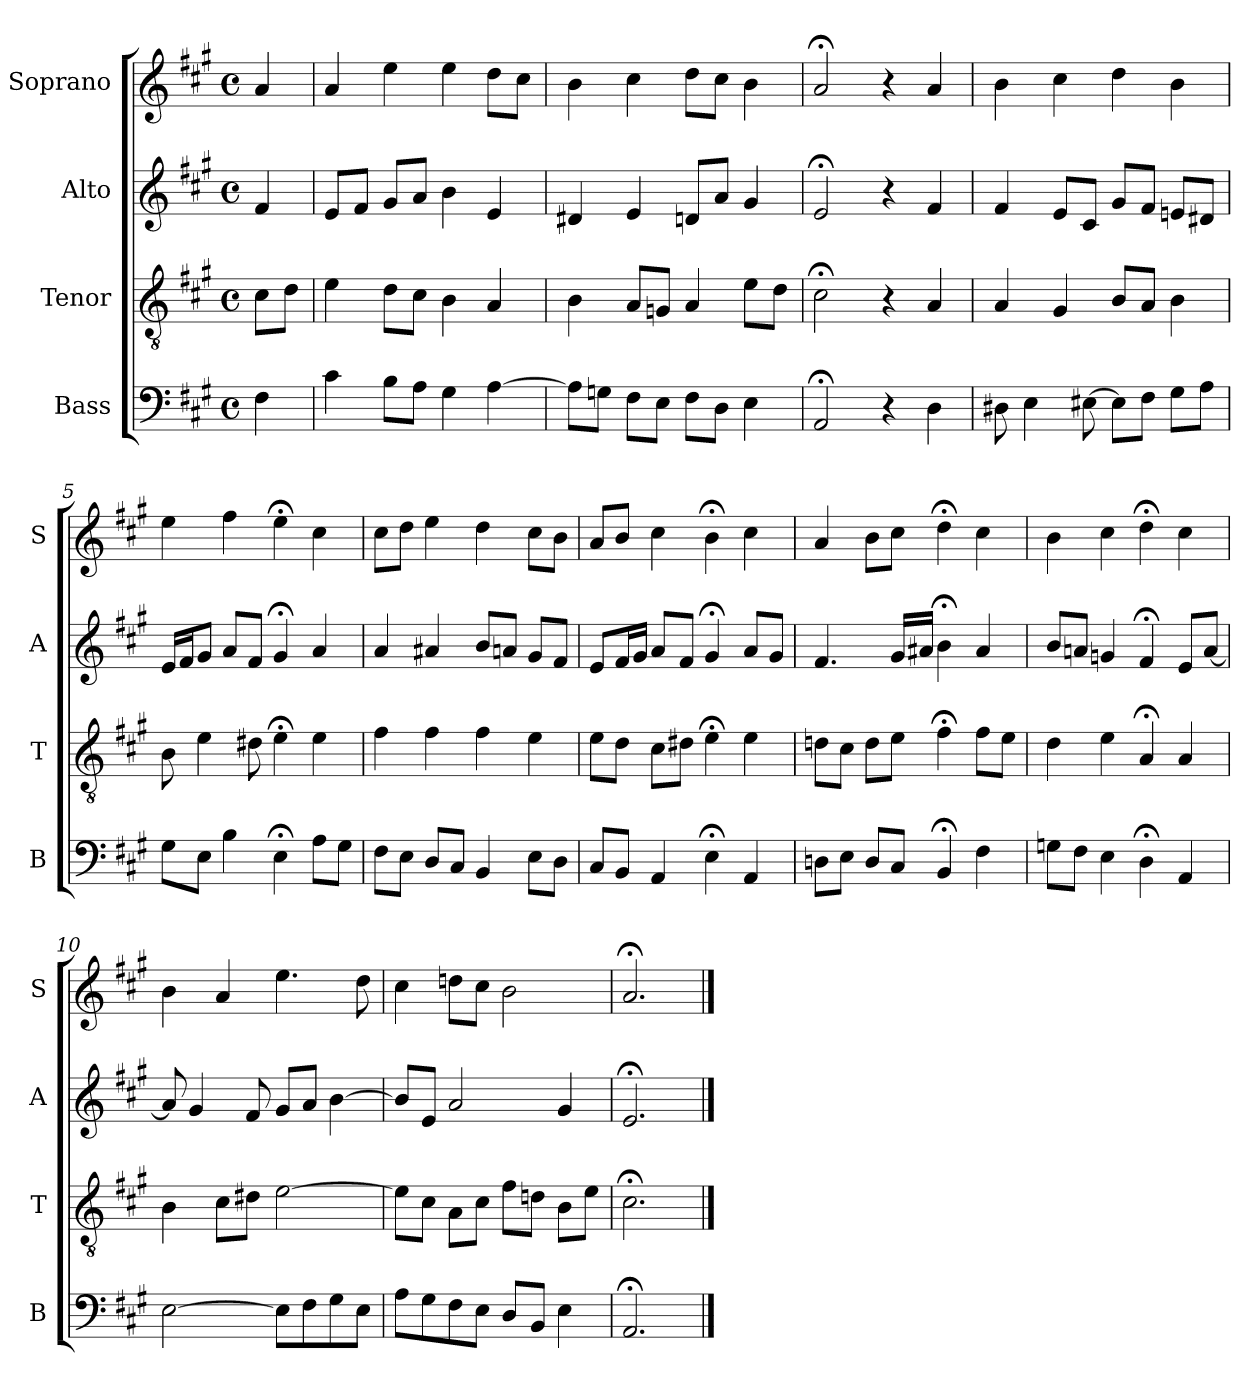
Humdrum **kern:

**kern	**kern	**kern	**kern
*part4	*part3	*part2	*part1
*staff4	*staff3	*staff2	*staff1
*I"Bass	*I"Tenor	*I"Alto	*I"Soprano
*I'B	*I'T	*I'A	*I'S
*clefF4	*clefGv2	*clefG2	*clefG2
*k[f#c#g#]	*k[f#c#g#]	*k[f#c#g#]	*k[f#c#g#]
*A:	*A:	*A:	*A:
*M4/4	*M4/4	*M4/4	*M4/4
*met(c)	*met(c)	*met(c)	*met(c)
*MM100	*MM100	*MM100	*MM100
=	=	=	=
4F#	8c#L	4f#	4a
.	8dJ	.	.
=1	=1	=1	=1
4c#	4e	8eL	4a
.	.	8f#J	.
8BL	8dL	8g#L	4ee
8AJ	8c#J	8aJ	.
4G#	4B	4b	4ee
[4A	4A	4e	8ddL
.	.	.	8cc#J
=2	=2	=2	=2
8AL]	4B	4d#X	4b
8GnJ	.	.	.
8F#L	8AL	4e	4cc#
8EJ	8GnJ	.	.
8F#L	4A	8dnL	8ddL
8DJ	.	8aJ	8cc#J
4E	8eL	4g#	4b
.	8dJ	.	.
=3	=3	=3	=3
2AA;<	2c#;<	2e;<	2a;<
4r	4r	4r	4r
4D	4A	4f#	4a
=4	=4	=4	=4
8D#X	4A	4f#	4b
4E	.	.	.
.	4G#	8eL	4cc#
[8E#X	.	8c#J	.
8E#L]	8BL	8g#L	4dd
8F#J	8AJ	8f#J	.
8G#L	4B	8enL	4b
8AJ	.	8d#XJ	.
=5	=5	=5	=5
8G#L	8B	16eLL	4ee
.	.	16f#J	.
8EJ	4e	8g#J	.
4B	.	8aL	4ff#
.	8d#X	8f#J	.
4E;<	4e;<	4g#;<	4ee;<
8AL	4e	4a	4cc#
8G#J	.	.	.
=6	=6	=6	=6
8F#L	4f#	4a	8cc#L
8EJ	.	.	8ddJ
8DL	4f#	4a#X	4ee
8C#J	.	.	.
4BB	4f#	8bL	4dd
.	.	8anJ	.
8EL	4e	8g#L	8cc#L
8DJ	.	8f#J	8bJ
=7	=7	=7	=7
8C#L	8eL	8eL	8aL
8BBJ	8dJ	16f#L	8bJ
.	.	16g#JJ	.
4AA	8c#L	8aL	4cc#
.	8d#XJ	8f#J	.
4E;<	4e;<	4g#;<	4b;<
4AA	4e	8aL	4cc#
.	.	8g#J	.
=8	=8	=8	=8
8DnL	8dnL	4.f#	4a
8EJ	8c#J	.	.
8DL	8dL	.	8bL
8C#J	8eJ	16g#LL	8cc#J
.	.	16a#XJJ	.
4BB;<	4f#;<	4b;<	4dd;<
4F#	8f#L	4a#	4cc#
.	8eJ	.	.
=9	=9	=9	=9
8GnL	4d	8bL	4b
8F#J	.	8anJ	.
4Ei	4ei	4gni	4cc#i
4D;<	4A;<	4f#;<	4dd;<
4AA	4A	8eL	4cc#
.	.	[8aJ	.
=10	=10	=10	=10
[2E	4B	8a]	4b
.	.	4g#	.
.	8c#L	.	4a
.	8d#XJ	8f#	.
8EL]	[2e	8g#L	4.ee
8F#	.	8aJ	.
8G#	.	[4b	.
8EJ	.	.	8dd
=11	=11	=11	=11
8AL	8eL]	8bL]	4cc#
8G#	8c#J	8eJ	.
8F#	8AL	2a	8ddnL
8EJ	8c#J	.	8cc#J
8DL	8f#L	.	2b
8BBJ	8dnJ	.	.
4E	8BL	4g#	.
.	8eJ	.	.
=12	=12	=12	=12
2.AA;<	2.c#;<	2.e;<	2.a;<
==	==	==	==
*-	*-	*-	*-
